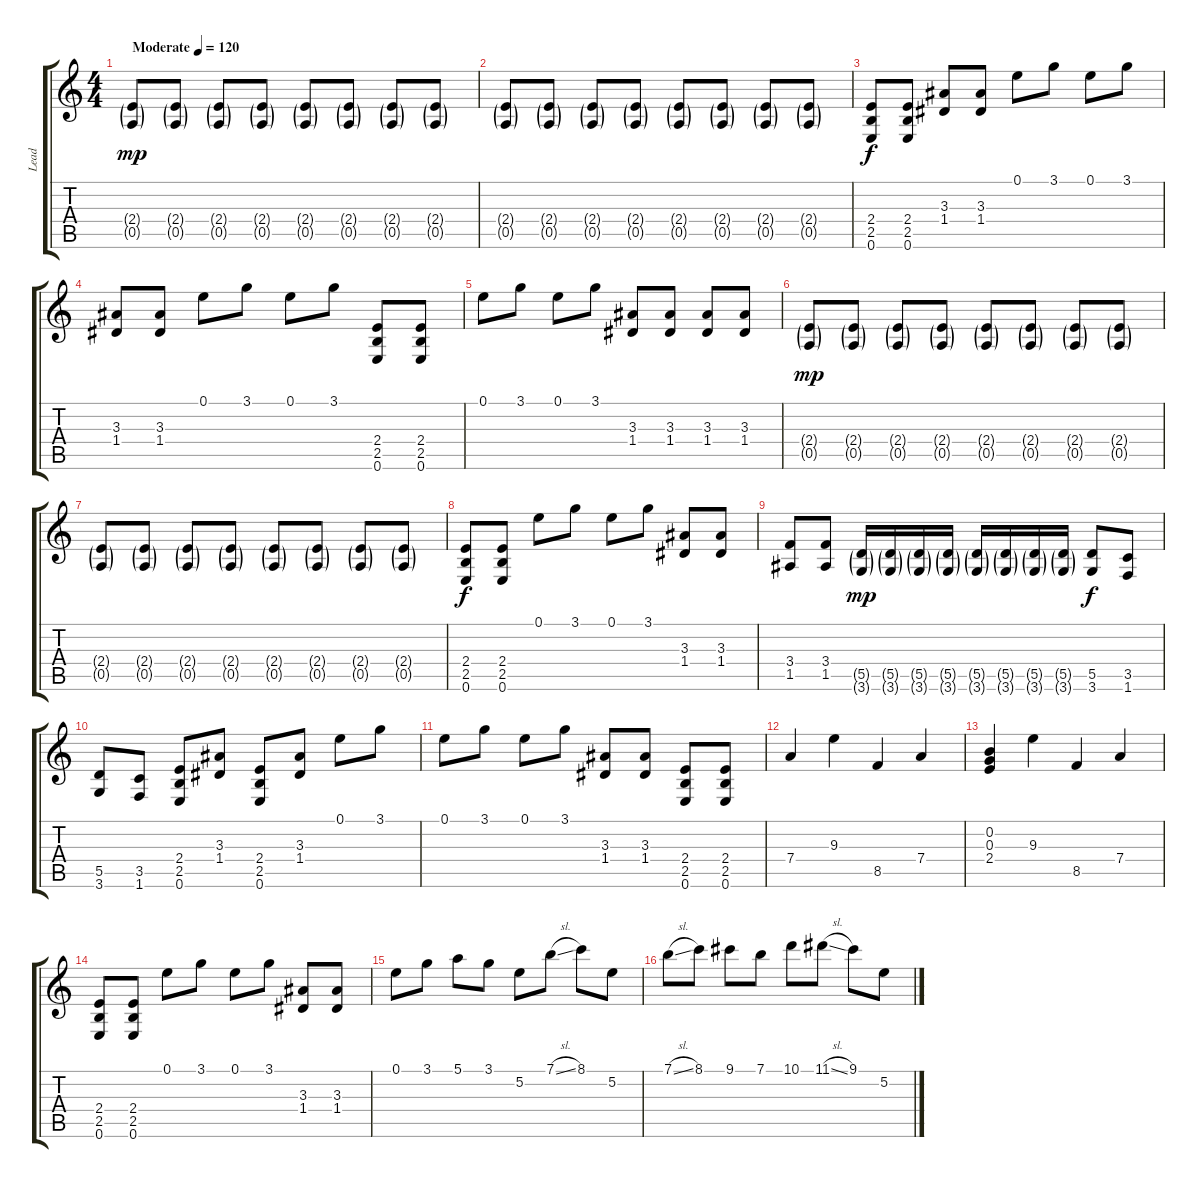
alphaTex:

\track ("Lead" "Lead") {instrument overdrivenguitar}
\staff {score tabs}
\tuning (E4 B3 G3 D3 A2 E2) {hide}
\ts (4 4)
\tempo (120 "Moderate")
\clef g2
\ks c
(2.4{g} 0.5{g}).8{dy mp instrument overdrivenguitar} (2.4{g} 0.5{g}).8 (2.4{g} 0.5{g}).8 (2.4{g} 0.5{g}).8 (2.4{g} 0.5{g}).8 (2.4{g} 0.5{g}).8 (2.4{g} 0.5{g}).8 (2.4{g} 0.5{g}).8 |
(2.4{g} 0.5{g}).8 (2.4{g} 0.5{g}).8 (2.4{g} 0.5{g}).8 (2.4{g} 0.5{g}).8 (2.4{g} 0.5{g}).8 (2.4{g} 0.5{g}).8 (2.4{g} 0.5{g}).8 (2.4{g} 0.5{g}).8 |
(2.4 2.5 0.6).8{dy f} (2.4 2.5 0.6).8 (3.3 1.4).8 (3.3 1.4).8 0.1.8 3.1.8 0.1.8 3.1.8 |
(3.3 1.4).8 (3.3 1.4).8 0.1.8 3.1.8 0.1.8 3.1.8 (2.4 2.5 0.6).8 (2.4 2.5 0.6).8 |
0.1.8 3.1.8 0.1.8 3.1.8 (3.3 1.4).8 (3.3 1.4).8 (3.3 1.4).8 (3.3 1.4).8 |
(2.4{g} 0.5{g}).8{dy mp} (2.4{g} 0.5{g}).8 (2.4{g} 0.5{g}).8 (2.4{g} 0.5{g}).8 (2.4{g} 0.5{g}).8 (2.4{g} 0.5{g}).8 (2.4{g} 0.5{g}).8 (2.4{g} 0.5{g}).8 |
(2.4{g} 0.5{g}).8 (2.4{g} 0.5{g}).8 (2.4{g} 0.5{g}).8 (2.4{g} 0.5{g}).8 (2.4{g} 0.5{g}).8 (2.4{g} 0.5{g}).8 (2.4{g} 0.5{g}).8 (2.4{g} 0.5{g}).8 |
(2.4 2.5 0.6).8{dy f} (2.4 2.5 0.6).8 0.1.8 3.1.8 0.1.8 3.1.8 (3.3 1.4).8 (3.3 1.4).8 |
(3.4 1.5).8 (3.4 1.5).8 (5.5{g} 3.6{g}).16{dy mp} (5.5{g} 3.6{g}).16 (5.5{g} 3.6{g}).16 (5.5{g} 3.6{g}).16 (5.5{g} 3.6{g}).16 (5.5{g} 3.6{g}).16 (5.5{g} 3.6{g}).16 (5.5{g} 3.6{g}).16 (5.5 3.6).8{dy f} (3.5 1.6).8 |
(5.5 3.6).8 (3.5 1.6).8 (2.4 2.5 0.6).8 (3.3 1.4).8 (2.4 2.5 0.6).8 (3.3 1.4).8 0.1.8 3.1.8 |
0.1.8 3.1.8 0.1.8 3.1.8 (3.3 1.4).8 (3.3 1.4).8 (2.4 2.5 0.6).8 (2.4 2.5 0.6).8 |
7.4.4 9.3.4 8.5.4 7.4.4 |
(0.2 0.3 2.4).4 9.3.4 8.5.4 7.4.4 |
(2.4 2.5 0.6).8 (2.4 2.5 0.6).8 0.1.8 3.1.8 0.1.8 3.1.8 (3.3 1.4).8 (3.3 1.4).8 |
0.1.8 3.1.8 5.1.8 3.1.8 5.2.8 7.1{sl}.8 8.1.8 5.2.8 |
7.1{sl}.8 8.1.8 9.1.8 7.1.8 10.1.8 11.1{sl}.8 9.1.8 5.2.8
